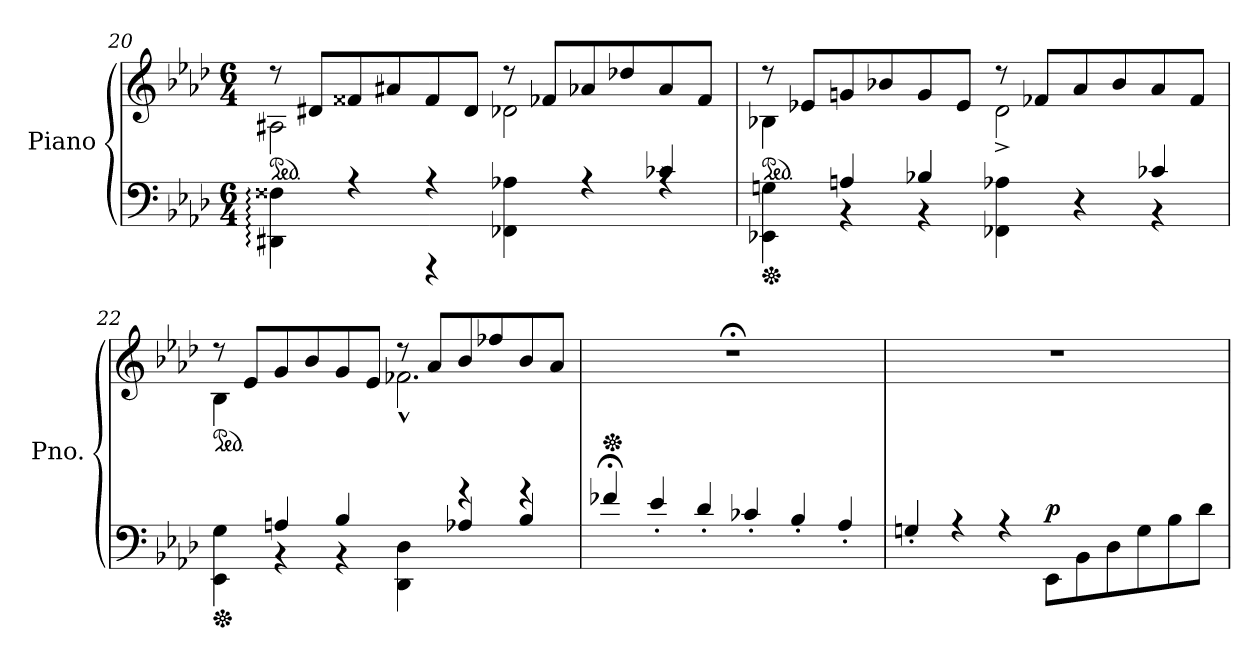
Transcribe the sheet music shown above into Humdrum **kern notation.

**kern	**kern	**dynam
*part1	*part1	*part1
*staff2	*staff1	*staff1/2
*I"Piano	*	*
*I'Pno.	*	*
*clefF4	*clefG2	*
*k[b-e-a-d-]	*k[b-e-a-d-]	*
*M6/4	*M6/4	*
=20	=20	=20
*^	*^	*
*	*	*ped	*	*
2ryy	4DD#X\: 4F##X\:	8rdd	2A#X\	.
.	.	8d#X/L	.	.
.	4rA	8f##X/	.	.
.	.	8a#X/	.	.
4rFFF	4rA	8f##/	4ryy	.
.	.	8d#/J	.	.
2ryy	4FF-X\ 4A-X\	8rdd	(>2d-X\	.
.	.	8f-X/L	.	.
.	4rA	8a-X/	.	.
.	.	8dd-X/	.	.
4c-X/)	4rA	8a-/	4ryy	.
.	.	8f-/J	.	.
!!LO:LB:g=z	!!
=21	=21	=21	=21	=21
*Xped	*	*	*	*
*	*	*ped	*	*
4ryy	4EE-X\ 4Gn\	8rdd	4B-X\	.
.	.	8e-X/L	.	.
4An/	4r	8gn/	2ryy	.
.	.	8b-X/	.	.
4B-X/	4r	8g/	.	.
.	.	8e-/J	.	.
2ryy	4FF-X\ 4A-X\	8rdd	(>2d-^\	.
.	.	8f-X/L	.	.
.	4r	8a-/	.	.
.	.	8b-/	.	.
4c-X/)	4r	8a-/	4ryy	.
.	.	8f-/J	.	.
*v	*v	*	*	*
=22	=22	=22	=22
*Xped	*	*	*
*^	*	*	*
*	*^	*	*	*
*	*	*	*ped	*	*
4ryy	4EE-\ 4G\	1ryy	8rdd	4B-\	.
.	.	.	8e-/L	.	.
4An/	4r	.	8g/	2ryy	.
.	.	.	8b-/	.	.
4B-/	4r	.	8g/	.	.
.	.	.	8e-/J	.	.
2.ryy	4DD-\ 4D-\	.	8rdd	2.f-X^^\	.
.	.	.	8a-/L	.	.
.	4r	4A-X/	8b-/	.	.
.	.	.	8ff-X/	.	.
.	4r	4B-/	8b-/	.	.
.	.	.	8a-/J	.	.
*v	*v	*v	*	*	*
*	*v	*v	*
=23	=23	=23
*	*Xped	*
4f-X;</	1.r;<	.
4e-'/	.	.
4d-'/	.	.
4c-X'/	.	.
4B-'/	.	.
4A-'/	.	.
!!LO:LB:g=z
=24	=24	=24
4Gn'/	1.r	.
4rA	.	.
4rA	.	.
*	*MM240	*
!	!	!LO:DY:a=2
8EE-\L	.	p
8BB-\	.	.
8D-\	.	.
8G\	.	.
8B-\	.	.
8d-\J	.	.
=	=	=
*-	*-	*-
